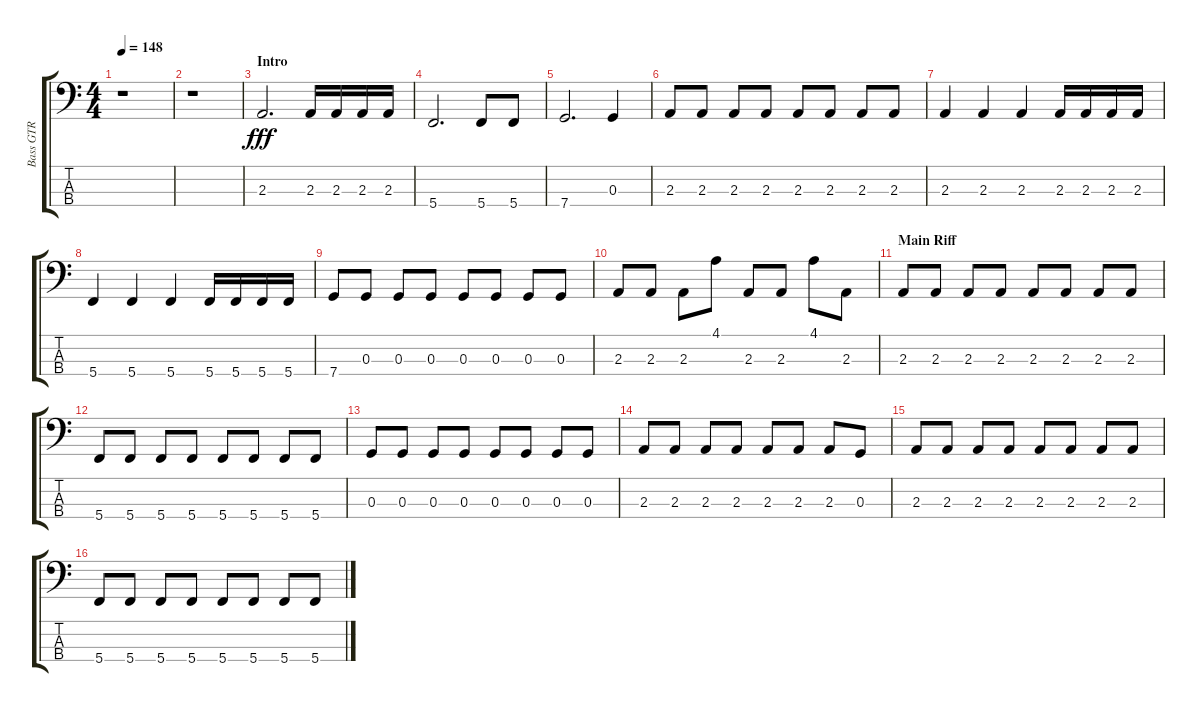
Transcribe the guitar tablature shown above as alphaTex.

\track ("Bass GTR" "Bass GTR") {instrument electricbassfinger}
\staff {score tabs}
\tuning (F2 C2 G1 C1) {hide}
\ts (4 4)
\tempo 148
\clef f4
\ks aminor
r.1{dy fff instrument electricbassfinger} |
r.1 |
\section ("" "Intro")
2.3.2{d} 2.3.16 2.3.16 2.3.16 2.3.16 |
5.4.2{d} 5.4.8 5.4.8 |
7.4.2{d} 0.3.4 |
2.3.8 2.3.8 2.3.8 2.3.8 2.3.8 2.3.8 2.3.8 2.3.8 |
2.3.4 2.3.4 2.3.4 2.3.16 2.3.16 2.3.16 2.3.16 |
5.4.4 5.4.4 5.4.4 5.4.16 5.4.16 5.4.16 5.4.16 |
7.4.8 0.3.8 0.3.8 0.3.8 0.3.8 0.3.8 0.3.8 0.3.8 |
2.3.8 2.3.8 2.3.8 4.1.8 2.3.8 2.3.8 4.1.8 2.3.8 |
\section ("" "Main Riff")
2.3.8 2.3.8 2.3.8 2.3.8 2.3.8 2.3.8 2.3.8 2.3.8 |
5.4.8 5.4.8 5.4.8 5.4.8 5.4.8 5.4.8 5.4.8 5.4.8 |
0.3.8 0.3.8 0.3.8 0.3.8 0.3.8 0.3.8 0.3.8 0.3.8 |
2.3.8 2.3.8 2.3.8 2.3.8 2.3.8 2.3.8 2.3.8 0.3.8 |
2.3.8 2.3.8 2.3.8 2.3.8 2.3.8 2.3.8 2.3.8 2.3.8 |
5.4.8 5.4.8 5.4.8 5.4.8 5.4.8 5.4.8 5.4.8 5.4.8
